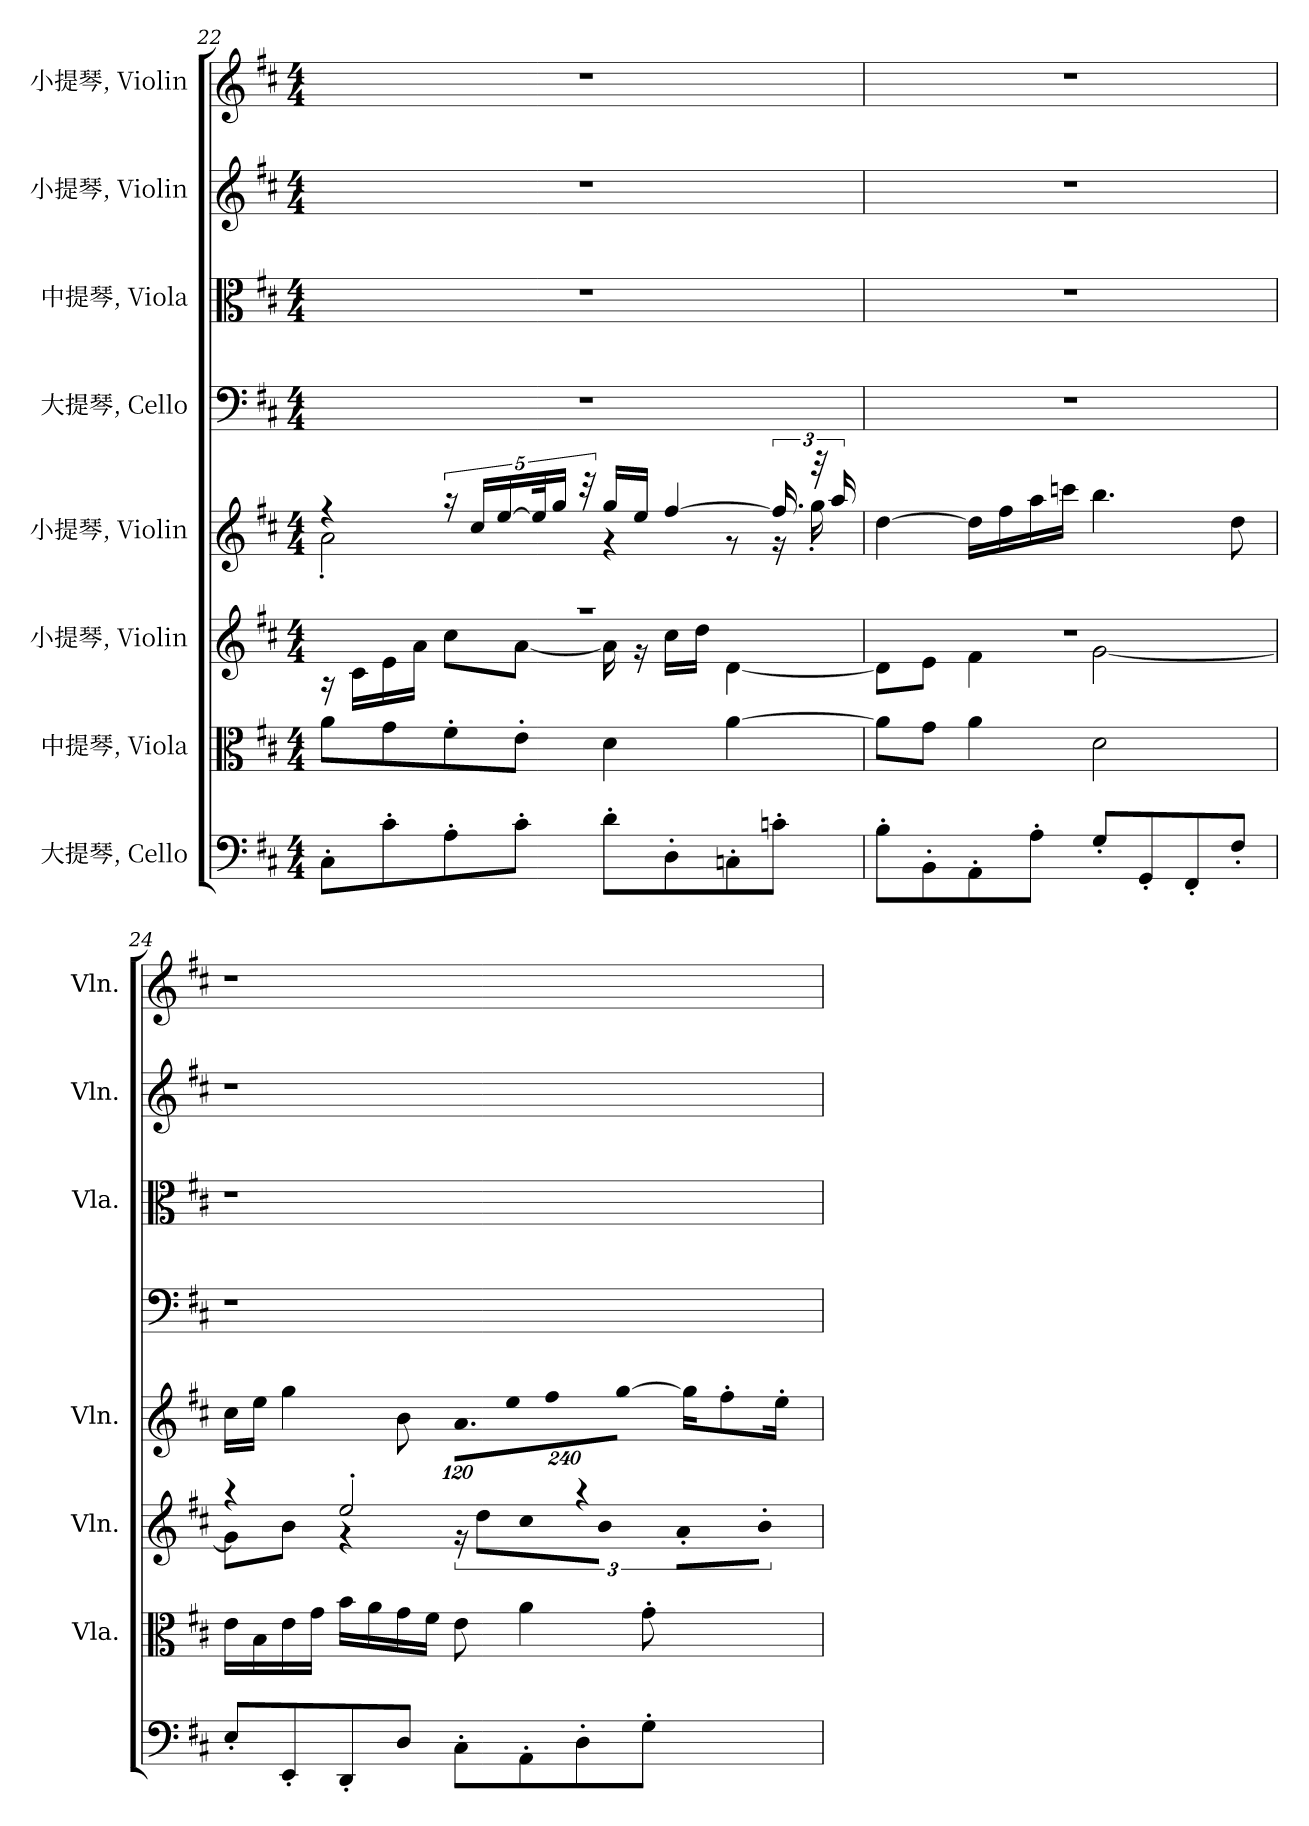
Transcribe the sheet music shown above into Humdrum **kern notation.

**kern	**kern	**kern	**kern	**kern	**kern	**kern	**kern
*part8	*part7	*part6	*part5	*part4	*part3	*part2	*part1
*staff8	*staff7	*staff6	*staff5	*staff4	*staff3	*staff2	*staff1
*I"大提琴, Cello	*I"中提琴, Viola	*I"小提琴, Violin	*I"小提琴, Violin	*I"大提琴, Cello	*I"中提琴, Viola	*I"小提琴, Violin	*I"小提琴, Violin
*	*I'Vla.	*I'Vln.	*I'Vln.	*	*I'Vla.	*I'Vln.	*I'Vln.
!!LO:PB:g=z
*clefF4	*clefC3	*clefG2	*clefG2	*clefF4	*clefC3	*clefG2	*clefG2
*k[f#c#]	*k[f#c#]	*k[f#c#]	*k[f#c#]	*k[f#c#]	*k[f#c#]	*k[f#c#]	*k[f#c#]
*M4/4	*M4/4	*M4/4	*M4/4	*M4/4	*M4/4	*M4/4	*M4/4
=22	=22	=22	=22	=22	=22	=22	=22
*	*	*^	*^	*	*	*	*
8C#'\L	8a\L	1r	16r	4r	2a'\	1r	1r	1r	1r
.	.	.	16c#\LL	.	.	.	.	.	.
8c#'\	8g\	.	16e\	.	.	.	.	.	.
.	.	.	16a\JJ	.	.	.	.	.	.
8A'\	8f#'\	.	8cc#\L	20r	.	.	.	.	.
.	.	.	.	20cc#/LL	.	.	.	.	.
.	.	.	.	[20ee/	.	.	.	.	.
8c#'\J	8e'\J	.	[8a\J	.	.	.	.	.	.
.	.	.	.	40ee/K]	.	.	.	.	.
.	.	.	.	20gg/JJ	.	.	.	.	.
.	.	.	.	40r	.	.	.	.	.
8d'\L	4d\	.	16a\]	16gg/LL	4r	.	.	.	.
.	.	.	16r	16ee/JJ	.	.	.	.	.
8D'\	.	.	16cc#\LL	[4ff#/	.	.	.	.	.
.	.	.	16dd\JJ	.	.	.	.	.	.
8Cn'\	[4a\	.	[4d\	.	8r	.	.	.	.
8cn'\J	.	.	.	24.ff#/]	16r	.	.	.	.
.	.	.	.	48r	16gg'\	.	.	.	.
.	.	.	.	24aa/	.	.	.	.	.
*	*	*	*	*v	*v	*	*	*	*
=23	=23	=23	=23	=23	=23	=23	=23	=23
8B'\L	8a\L]	1r	8d\L]	[4dd\	1r	1r	1r	1r
8BB'\	8g\J	.	8e\J	.	.	.	.	.
8AA'\	4a\	.	4f#\	16dd\LL]	.	.	.	.
.	.	.	.	16ff#\	.	.	.	.
8A'\J	.	.	.	16aa\	.	.	.	.
.	.	.	.	16cccn\JJ	.	.	.	.
8G'/L	2d\	.	[2g\	4.bb\	.	.	.	.
8GG'/	.	.	.	.	.	.	.	.
8FF#'/	.	.	.	.	.	.	.	.
8F#'/J	.	.	.	8dd\	.	.	.	.
!!LO:PB:g=z
=24	=24	=24	=24	=24	=24	=24	=24	=24
8E'/L	16e\LL	4r	8g\L]	16cc#\LL	1r	1r	1r	1r
.	16B\	.	.	16ee\JJ	.	.	.	.
8EE'/	16e\	.	8b\J	4gg\	.	.	.	.
.	16g\JJ	.	.	.	.	.	.	.
8DD'/	16b\LL	2ee'/	4r	.	.	.	.	.
.	16a\	.	.	.	.	.	.	.
8D/J	16g\	.	.	8b\	.	.	.	.
.	16f#\JJ	.	.	.	.	.	.	.
*	*	*	*	*Xbrackettup	*	*	*	*
!	!	!	!	!LO:N:vis=16.	!	!	!	!
8C#'\L	8e\	.	24r	960%103a\LL	.	.	.	.
.	.	.	12dd\L	.	.	.	.	.
!	!	!	!	!LO:N:vis=16	!	!	!	!
.	.	.	.	1920%137ee\	.	.	.	.
8AA'\	4a\	.	16cc#\L	.	.	.	.	.
!	!	!	!	!LO:N:vis=32	!	!	!	!
.	.	.	.	640%23ff#\L	.	.	.	.
.	.	.	16b\JJ	.	.	.	.	.
!	!	!	!	!LO:N:vis=32	!	!	!	!
.	.	.	.	[640%23gg\JJJ	.	.	.	.
8D'\	.	4r	8a'\L	.	.	.	.	.
.	.	.	.	16gg\KL]	.	.	.	.
.	.	.	.	8ff#'\	.	.	.	.
8G'\J	8g'\	.	8b'\J	.	.	.	.	.
.	.	.	.	16ee'\Jk	.	.	.	.
1920ryy	1920ryy	1920ryy	1920ryy	.	1920ryy	1920ryy	1920ryy	1920ryy
*	*	*v	*v	*	*	*	*	*
=	=	=	=	=	=	=	=
*-	*-	*-	*-	*-	*-	*-	*-
